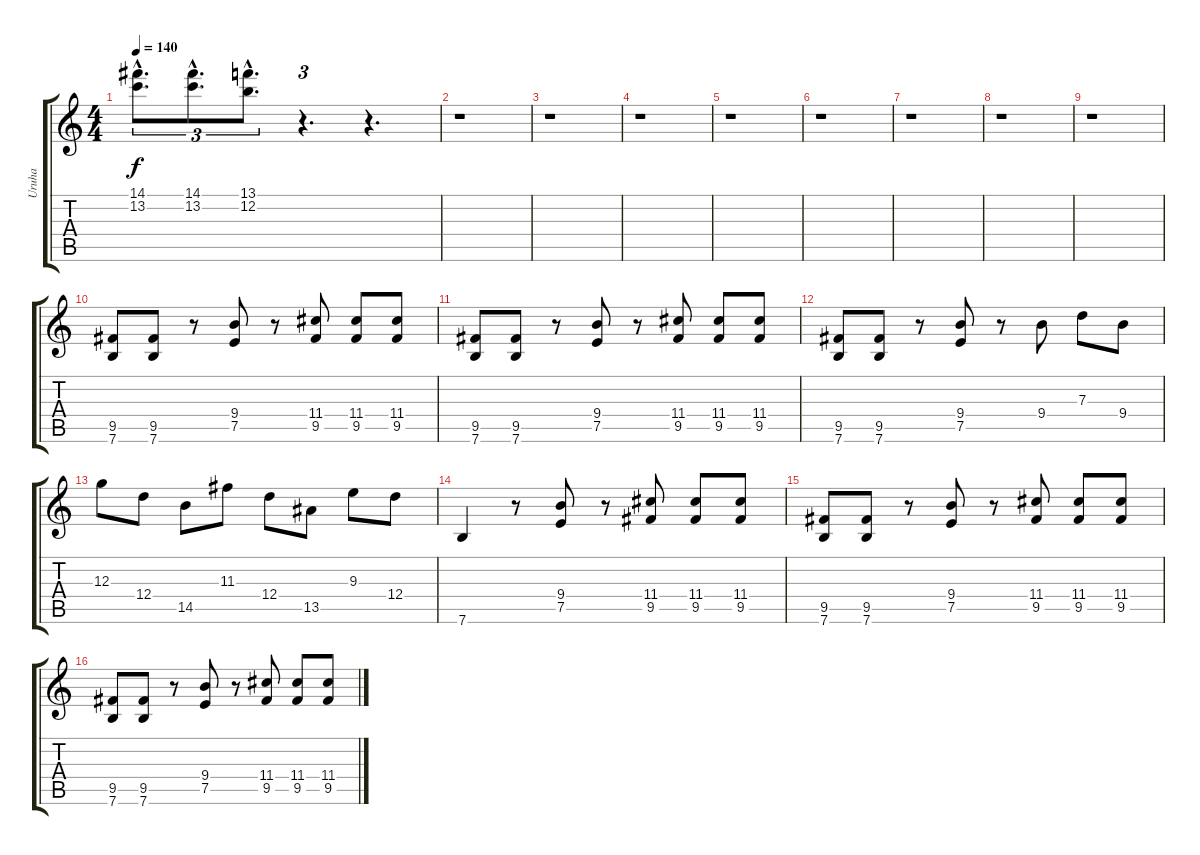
\track ("Uruha" "Uruha") {instrument overdrivenguitar}
\staff {score tabs}
\tuning (E4 B3 G3 D3 A2 E2) {hide}
\ts (4 4)
\tempo 140
\clef g2
\ks c
(14.1{hac} 13.2{hac}).8{d tu (3 2) dy f} (14.1{hac} 13.2{hac}).8{d tu (3 2)} (13.1{hac} 12.2{hac}).8{d tu (3 2)} r.4{d tu (3 2)} r.4{d} |
r.1 |
r.1 |
r.1 |
r.1 |
r.1 |
r.1 |
r.1 |
r.1 |
(9.5 7.6).8 (9.5 7.6).8 r.8 (9.4 7.5).8 r.8 (11.4 9.5).8 (11.4 9.5).8 (11.4 9.5).8 |
(9.5 7.6).8 (9.5 7.6).8 r.8 (9.4 7.5).8 r.8 (11.4 9.5).8 (11.4 9.5).8 (11.4 9.5).8 |
(9.5 7.6).8 (9.5 7.6).8 r.8 (9.4 7.5).8 r.8 9.4.8 7.3.8 9.4.8 |
12.3.8 12.4.8 14.5.8 11.3.8 12.4.8 13.5.8 9.3.8 12.4.8 |
7.6.4 r.8 (9.4 7.5).8 r.8 (11.4 9.5).8 (11.4 9.5).8 (11.4 9.5).8 |
(9.5 7.6).8 (9.5 7.6).8 r.8 (9.4 7.5).8 r.8 (11.4 9.5).8 (11.4 9.5).8 (11.4 9.5).8 |
(9.5 7.6).8 (9.5 7.6).8 r.8 (9.4 7.5).8 r.8 (11.4 9.5).8 (11.4 9.5).8 (11.4 9.5).8
